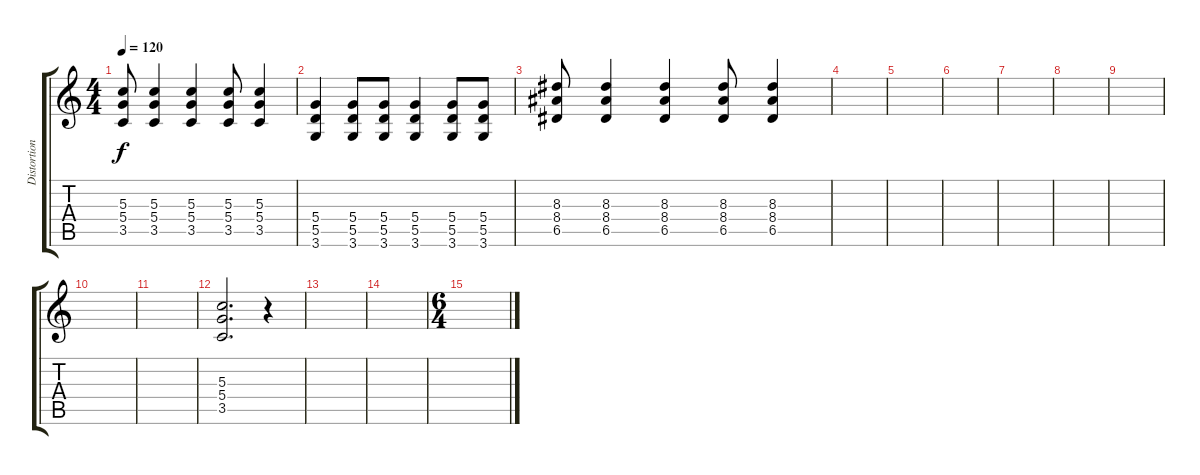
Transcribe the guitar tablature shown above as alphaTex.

\track ("Distortion Guitar" "Distortion") {instrument distortionguitar}
\staff {score tabs}
\tuning (E4 B3 G3 D3 A2 E2) {hide}
\ts (4 4)
\tempo 120
\clef g2
\ks c
(5.3 5.4 3.5).8{dy f} (5.3 5.4 3.5).4 (5.3 5.4 3.5).4 (5.3 5.4 3.5).8 (5.3 5.4 3.5).4 |
(5.4 5.5 3.6).4 (5.4 5.5 3.6).8 (5.4 5.5 3.6).8 (5.4 5.5 3.6).4 (5.4 5.5 3.6).8 (5.4 5.5 3.6).8 |
(8.3 8.4 6.5).8 (8.3 8.4 6.5).4 (8.3 8.4 6.5).4 (8.3 8.4 6.5).8 (8.3 8.4 6.5).4 |
|
|
|
|
|
|
|
|
(5.3 5.4 3.5).2{d} r.4 |
|
|
\ts (6 4)
